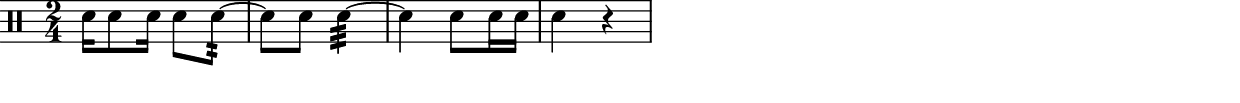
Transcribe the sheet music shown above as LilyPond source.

%% Generated by lilypond-book
%% Options: [exampleindent=10.16\mm,indent=0\mm,line-width=160\mm,paper-height=845.047\pt,paper-width=597.508\pt,papersize='(cons (* 597.508 pt) (* 845.047 pt)),quote]
\include "lilypond-book-preamble.ly"


% ****************************************************************
% Start cut-&-pastable-section
% ****************************************************************

#(ly:set-option 'eps-box-padding 3.000000)



\paper {
  #(set-paper-size '(cons (* 597.508 pt) (* 845.047 pt)))
  indent = 0\mm
  line-width = 160\mm
  % offset the left padding, also add 1mm as lilypond creates cropped
  % images with a little space on the right
  line-width = #(- line-width (* mm  3.000000) (* mm 1))
  line-width = 160\mm - 2.0 * 10.16\mm
  % offset the left padding, also add 1mm as lilypond creates cropped
  % images with a little space on the right
  line-width = #(- line-width (* mm  3.000000) (* mm 1))
}

\layout {
  
}




% ****************************************************************
% ly snippet:
% ****************************************************************
\sourcefileline 124
\drums {
  \time 2/4
  sn16 sn8 sn16 sn8 sn8:32 ~
  sn8 sn8 sn4:32 ~
  sn4 sn8 sn16 sn16
  sn4 r4
}


% ****************************************************************
% end ly snippet
% ****************************************************************
